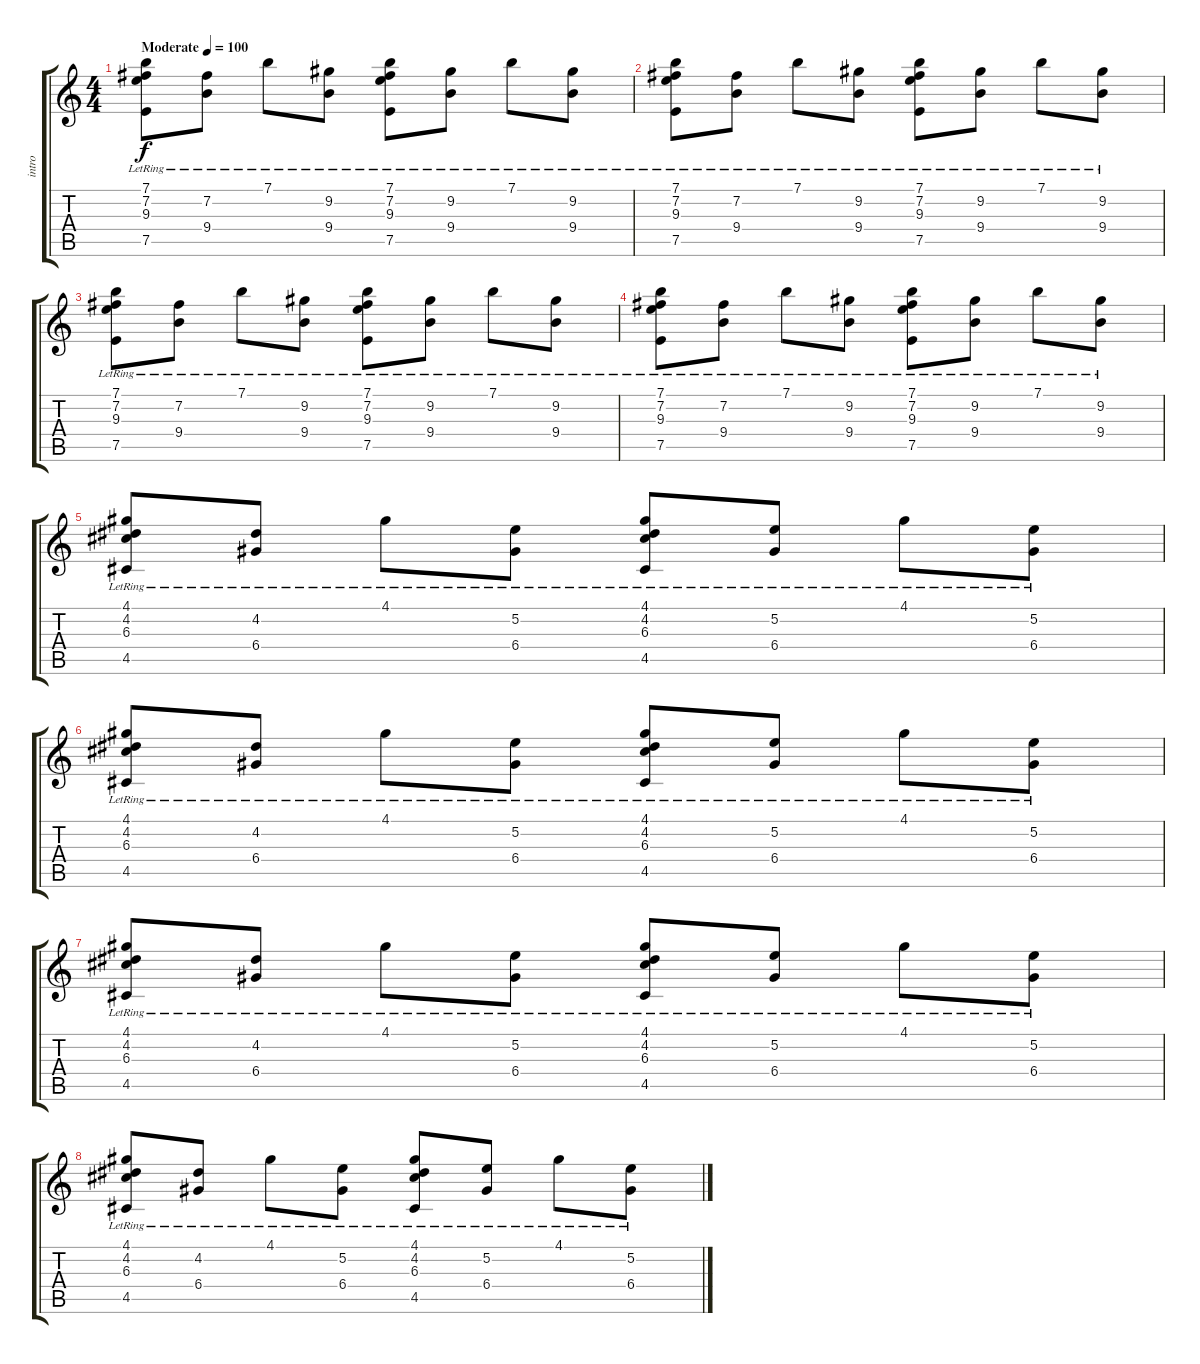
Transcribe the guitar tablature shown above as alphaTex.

\track ("intro" "intro") {instrument electricguitarclean}
\staff {score tabs}
\tuning (E4 B3 G3 D3 A2 E2) {hide}
\ts (4 4)
\tempo (100 "Moderate")
\clef g2
\ks c
(7.1{lr} 7.2{lr} 9.3{lr} 7.5{lr}).8{dy f instrument electricguitarclean} (7.2{lr} 9.4{lr}).8 7.1{lr}.8 (9.2{lr} 9.4{lr}).8 (7.1{lr} 7.2{lr} 9.3{lr} 7.5{lr}).8 (9.2{lr} 9.4{lr}).8 7.1{lr}.8 (9.2{lr} 9.4{lr}).8 |
(7.1{lr} 7.2{lr} 9.3{lr} 7.5{lr}).8 (7.2{lr} 9.4{lr}).8 7.1{lr}.8 (9.2{lr} 9.4{lr}).8 (7.1{lr} 7.2{lr} 9.3{lr} 7.5{lr}).8 (9.2{lr} 9.4{lr}).8 7.1{lr}.8 (9.2{lr} 9.4{lr}).8 |
(7.1{lr} 7.2{lr} 9.3{lr} 7.5{lr}).8 (7.2{lr} 9.4{lr}).8 7.1{lr}.8 (9.2{lr} 9.4{lr}).8 (7.1{lr} 7.2{lr} 9.3{lr} 7.5{lr}).8 (9.2{lr} 9.4{lr}).8 7.1{lr}.8 (9.2{lr} 9.4{lr}).8 |
(7.1{lr} 7.2{lr} 9.3{lr} 7.5{lr}).8 (7.2{lr} 9.4{lr}).8 7.1{lr}.8 (9.2{lr} 9.4{lr}).8 (7.1{lr} 7.2{lr} 9.3{lr} 7.5{lr}).8 (9.2{lr} 9.4{lr}).8 7.1{lr}.8 (9.2{lr} 9.4{lr}).8 |
(4.1{lr} 4.2{lr} 6.3{lr} 4.5{lr}).8 (4.2{lr} 6.4{lr}).8 4.1{lr}.8 (5.2{lr} 6.4{lr}).8 (4.1{lr} 4.2{lr} 6.3{lr} 4.5{lr}).8 (5.2{lr} 6.4{lr}).8 4.1{lr}.8 (5.2{lr} 6.4{lr}).8 |
(4.1{lr} 4.2{lr} 6.3{lr} 4.5{lr}).8 (4.2{lr} 6.4{lr}).8 4.1{lr}.8 (5.2{lr} 6.4{lr}).8 (4.1{lr} 4.2{lr} 6.3{lr} 4.5{lr}).8 (5.2{lr} 6.4{lr}).8 4.1{lr}.8 (5.2{lr} 6.4{lr}).8 |
(4.1{lr} 4.2{lr} 6.3{lr} 4.5{lr}).8 (4.2{lr} 6.4{lr}).8 4.1{lr}.8 (5.2{lr} 6.4{lr}).8 (4.1{lr} 4.2{lr} 6.3{lr} 4.5{lr}).8 (5.2{lr} 6.4{lr}).8 4.1{lr}.8 (5.2{lr} 6.4{lr}).8 |
(4.1{lr} 4.2{lr} 6.3{lr} 4.5{lr}).8 (4.2{lr} 6.4{lr}).8 4.1{lr}.8 (5.2{lr} 6.4{lr}).8 (4.1{lr} 4.2{lr} 6.3{lr} 4.5{lr}).8 (5.2{lr} 6.4{lr}).8 4.1{lr}.8 (5.2{lr} 6.4{lr}).8
